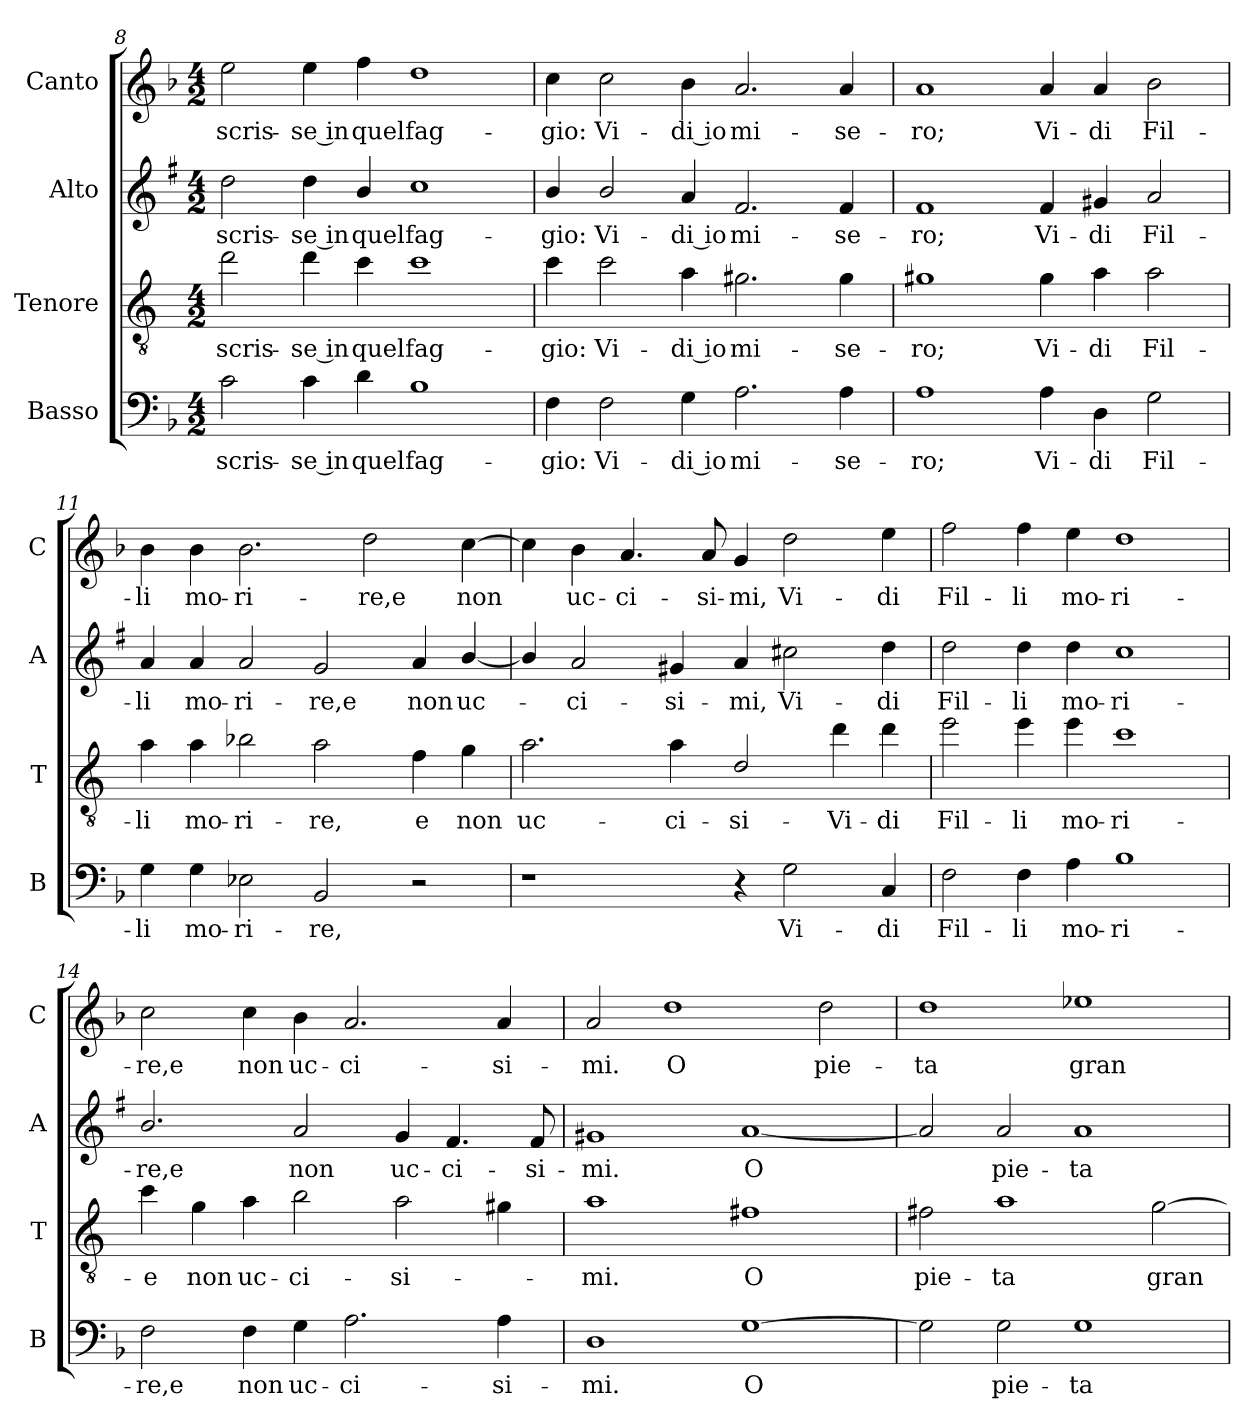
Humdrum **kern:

**kern	**text	**kern	**text	**kern	**text	**kern	**text
*part4	*part4	*part3	*part3	*part2	*part2	*part1	*part1
*staff4	*staff4	*staff3	*staff3	*staff2	*staff2	*staff1	*staff1
*I"Basso	*	*I"Tenore	*	*I"Alto	*	*I"Canto	*
*I'B	*	*I'T	*	*I'A	*	*I'C	*
*clefF4	*	*clefGv2	*	*clefG2	*	*clefG2	*
*	*	*ITrd4c7	*	*ITrd1c2	*	*	*
*k[b-]	*	*k[b-]	*	*k[b-]	*	*k[b-]	*
*F:	*	*F:	*	*F:	*	*F:	*
*M4/2	*	*M4/2	*	*M4/2	*	*M4/2	*
=8	=8	=8	=8	=8	=8	=8	=8
!	!LO:LY:b	!	!LO:LY:b	!	!LO:LY:b	!	!LO:LY:b
2c\	scris-	2g\	scris-	2cc\	scris-	2ee\	scris-
!	!LO:LY:b	!	!LO:LY:b	!	!LO:LY:b	!	!LO:LY:b
4c\	-se in	4g\	-se in	4cc\	-se in	4ee\	-se in
!	!LO:LY:b	!	!LO:LY:b	!	!LO:LY:b	!	!LO:LY:b
4d\	quel	4f\	quel	4a/	quel	4ff\	quel
!	!LO:LY:b	!	!LO:LY:b	!	!LO:LY:b	!	!LO:LY:b
1B-	fag-	1f	fag-	1b-	fag-	1dd	fag-
=9	=9	=9	=9	=9	=9	=9	=9
!	!LO:LY:b	!	!LO:LY:b	!	!LO:LY:b	!	!LO:LY:b
4F\	-gio:	4f\	-gio:	4a/	-gio:	4cc\	-gio:
!	!LO:LY:b	!	!LO:LY:b	!	!LO:LY:b	!	!LO:LY:b
2F\	Vi-	2f\	Vi-	2a/	Vi-	2cc\	Vi-
!	!LO:LY:b	!	!LO:LY:b	!	!LO:LY:b	!	!LO:LY:b
4G\	-di io	4d\	-di io	4g/	-di io	4b-\	-di io
!	!LO:LY:b	!	!LO:LY:b	!	!LO:LY:b	!	!LO:LY:b
2.A\	mi-	2.c#X\	mi-	2.e/	mi-	2.a/	mi-
!	!LO:LY:b	!	!LO:LY:b	!	!LO:LY:b	!	!LO:LY:b
4A\	-se-	4c#\	-se-	4e/	-se-	4a/	-se-
!!LO:PB:g=z
=10	=10	=10	=10	=10	=10	=10	=10
!	!LO:LY:b	!	!LO:LY:b	!	!LO:LY:b	!	!LO:LY:b
1A	-ro;	1c#X	-ro;	1e	-ro;	1a	-ro;
!	!LO:LY:b	!	!LO:LY:b	!	!LO:LY:b	!	!LO:LY:b
4A\	Vi-	4c#\	Vi-	4e/	Vi-	4a/	Vi-
!	!LO:LY:b	!	!LO:LY:b	!	!LO:LY:b	!	!LO:LY:b
4D\	-di	4d\	-di	4f#X/	-di	4a/	-di
!	!LO:LY:b	!	!LO:LY:b	!	!LO:LY:b	!	!LO:LY:b
2G\	Fil-	2d\	Fil-	2g/	Fil-	2b-\	Fil-
=11	=11	=11	=11	=11	=11	=11	=11
!	!LO:LY:b	!	!LO:LY:b	!	!LO:LY:b	!	!LO:LY:b
4G\	-li	4d\	-li	4g/	-li	4b-\	-li
!	!LO:LY:b	!	!LO:LY:b	!	!LO:LY:b	!	!LO:LY:b
4G\	mo-	4d\	mo-	4g/	mo-	4b-\	mo-
!	!LO:LY:b	!	!LO:LY:b	!	!LO:LY:b	!	!LO:LY:b
2E-X\	-ri-	2e-X\	-ri-	2g/	-ri-	2.b-\	-ri-
!	!LO:LY:b	!	!LO:LY:b	!	!LO:LY:b	!	!
2BB-/	-re,	2d\	-re,	2f/	-re,e	.	.
!	!	!	!	!	!	!	!LO:LY:b
.	.	.	.	.	.	2dd\	-re,e
!	!	!	!LO:LY:b	!	!LO:LY:b	!	!
2r	.	4B-\	e	4g/	non	.	.
!	!	!	!LO:LY:b	!	!LO:LY:b	!	!LO:LY:b
.	.	4c\	non	[4a/	uc-	[4cc\	non
=12	=12	=12	=12	=12	=12	=12	=12
!	!	!	!LO:LY:b	!	!	!	!
1r	.	2.d\	uc-	4a/]	.	4cc\]	.
!	!	!	!	!	!LO:LY:b	!	!LO:LY:b
.	.	.	.	2g/	-ci-	4b-\	uc-
!	!	!	!	!	!	!	!LO:LY:b
.	.	.	.	.	.	4.a/	-ci-
!	!	!	!LO:LY:b	!	!LO:LY:b	!	!
.	.	4d\	-ci-	4f#X/	-si-	.	.
!	!	!	!	!	!	!	!LO:LY:b
.	.	.	.	.	.	8a/	-si-
!	!	!	!LO:LY:b	!	!LO:LY:b	!	!LO:LY:b
4r	.	2G/	-si-	4g/	-mi,	4g/	-mi,
!	!LO:LY:b	!	!	!	!LO:LY:b	!	!LO:LY:b
2G\	Vi-	.	.	2bn\	Vi-	2dd\	Vi-
!	!	!	!LO:LY:b	!	!	!	!
.	.	4g\	-Vi-	.	.	.	.
!	!LO:LY:b	!	!LO:LY:b	!	!LO:LY:b	!	!LO:LY:b
4C/	-di	4g\	-di	4cc\	-di	4ee\	-di
=13	=13	=13	=13	=13	=13	=13	=13
!	!LO:LY:b	!	!LO:LY:b	!	!LO:LY:b	!	!LO:LY:b
2F\	Fil-	2a\	Fil-	2cc\	Fil-	2ff\	Fil-
!	!LO:LY:b	!	!LO:LY:b	!	!LO:LY:b	!	!LO:LY:b
4F\	-li	4a\	-li	4cc\	-li	4ff\	-li
!	!LO:LY:b	!	!LO:LY:b	!	!LO:LY:b	!	!LO:LY:b
4A\	mo-	4a\	mo-	4cc\	mo-	4ee\	mo-
!	!LO:LY:b	!	!LO:LY:b	!	!LO:LY:b	!	!LO:LY:b
1B-	-ri-	1f	-ri-	1b-	-ri-	1dd	-ri-
!!LO:LB:g=z
=14	=14	=14	=14	=14	=14	=14	=14
!	!LO:LY:b	!	!LO:LY:b	!	!LO:LY:b	!	!LO:LY:b
2F\	-re,e	4f\	-e	2.a/	-re,e	2cc\	-re,e
!	!	!	!LO:LY:b	!	!	!	!
.	.	4c\	non	.	.	.	.
!	!LO:LY:b	!	!LO:LY:b	!	!	!	!LO:LY:b
4F\	non	4d\	uc-	.	.	4cc\	non
!	!LO:LY:b	!	!LO:LY:b	!	!LO:LY:b	!	!LO:LY:b
4G\	uc-	2e\	-ci-	2g/	non	4b-\	uc-
!	!LO:LY:b	!	!	!	!	!	!LO:LY:b
2.A\	-ci-	.	.	.	.	2.a/	-ci-
!	!	!	!LO:LY:b	!	!LO:LY:b	!	!
.	.	2d\	-si-	4f/	uc-	.	.
!	!	!	!	!	!LO:LY:b	!	!
.	.	.	.	4.e/	-ci-	.	.
!	!LO:LY:b	!	!	!	!	!	!LO:LY:b
4A\	-si-	4c#X\	.	.	.	4a/	-si-
!	!	!	!	!	!LO:LY:b	!	!
.	.	.	.	8e/	-si-	.	.
=15	=15	=15	=15	=15	=15	=15	=15
!	!LO:LY:b	!	!LO:LY:b	!	!LO:LY:b	!	!LO:LY:b
1D	-mi.	1d	-mi.	1f#X	-mi.	2a/	-mi.
!	!	!	!	!	!	!	!LO:LY:b
.	.	.	.	.	.	1dd	O
!	!LO:LY:b	!	!LO:LY:b	!	!LO:LY:b	!	!
[1G	O	1Bn	O	[1g	O	.	.
!	!	!	!	!	!	!	!LO:LY:b
.	.	.	.	.	.	2dd\	pie-
=16	=16	=16	=16	=16	=16	=16	=16
!	!	!	!LO:LY:b	!	!	!	!LO:LY:b
2G\]	.	2Bn\	pie-	2g/]	.	1dd	-ta
!	!LO:LY:b	!	!LO:LY:b	!	!LO:LY:b	!	!
2G\	pie-	1d	-ta	2g/	pie-	.	.
!	!LO:LY:b	!	!	!	!LO:LY:b	!	!LO:LY:b
1G	-ta	.	.	1g	-ta	1ee-X	gran-
!	!	!	!LO:LY:b	!	!	!	!
.	.	[2c\	gran-	.	.	.	.
=	=	=	=	=	=	=	=
*-	*-	*-	*-	*-	*-	*-	*-
